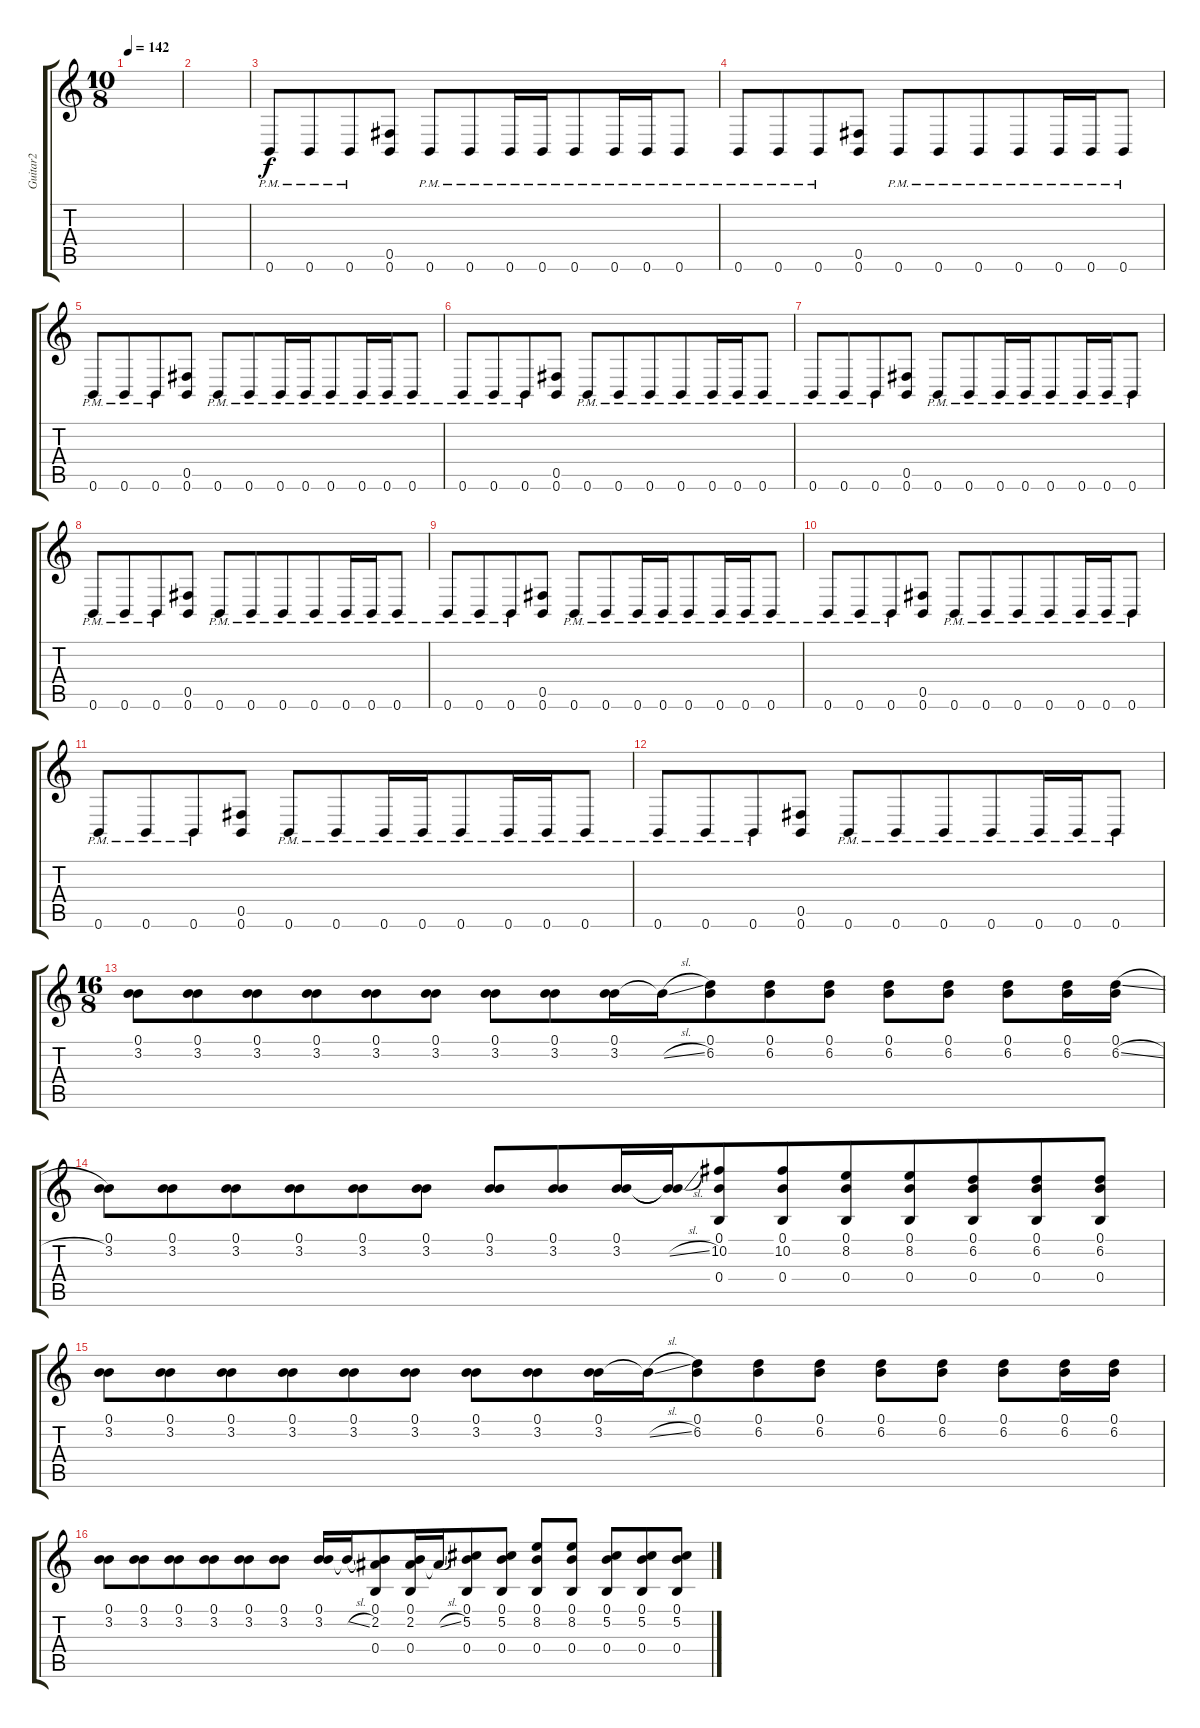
\track ("Guitar2" "Guitar2") {instrument overdrivenguitar}
\staff {score tabs}
\tuning (B3 Ab3 E3 B2 Gb2 B1) {hide}
\ts (10 8)
\tempo 142
\clef g2
\ks c
|
|
0.6{pm}.8 0.6{pm}.8 0.6{pm}.8 (0.5 0.6).8 0.6{pm}.8 0.6{pm}.8 0.6{pm}.16 0.6{pm}.16{beam merge} 0.6{pm}.8 0.6{pm}.16 0.6{pm}.16{beam merge} 0.6{pm}.8 |
0.6{pm}.8 0.6{pm}.8 0.6{pm}.8 (0.5 0.6).8 0.6{pm}.8 0.6{pm}.8 0.6{pm}.8{beam merge} 0.6{pm}.8 0.6{pm}.16 0.6{pm}.16{beam merge} 0.6{pm}.8 |
0.6{pm}.8 0.6{pm}.8 0.6{pm}.8 (0.5 0.6).8 0.6{pm}.8 0.6{pm}.8 0.6{pm}.16 0.6{pm}.16{beam merge} 0.6{pm}.8 0.6{pm}.16 0.6{pm}.16{beam merge} 0.6{pm}.8 |
0.6{pm}.8 0.6{pm}.8 0.6{pm}.8 (0.5 0.6).8 0.6{pm}.8 0.6{pm}.8 0.6{pm}.8{beam merge} 0.6{pm}.8 0.6{pm}.16 0.6{pm}.16{beam merge} 0.6{pm}.8 |
0.6{pm}.8 0.6{pm}.8 0.6{pm}.8 (0.5 0.6).8 0.6{pm}.8 0.6{pm}.8 0.6{pm}.16 0.6{pm}.16{beam merge} 0.6{pm}.8 0.6{pm}.16 0.6{pm}.16{beam merge} 0.6{pm}.8 |
0.6{pm}.8 0.6{pm}.8 0.6{pm}.8 (0.5 0.6).8 0.6{pm}.8 0.6{pm}.8 0.6{pm}.8{beam merge} 0.6{pm}.8 0.6{pm}.16 0.6{pm}.16{beam merge} 0.6{pm}.8 |
0.6{pm}.8 0.6{pm}.8 0.6{pm}.8 (0.5 0.6).8 0.6{pm}.8 0.6{pm}.8 0.6{pm}.16 0.6{pm}.16{beam merge} 0.6{pm}.8 0.6{pm}.16 0.6{pm}.16{beam merge} 0.6{pm}.8 |
0.6{pm}.8 0.6{pm}.8 0.6{pm}.8 (0.5 0.6).8 0.6{pm}.8 0.6{pm}.8 0.6{pm}.8{beam merge} 0.6{pm}.8 0.6{pm}.16 0.6{pm}.16{beam merge} 0.6{pm}.8 |
0.6{pm}.8 0.6{pm}.8 0.6{pm}.8 (0.5 0.6).8 0.6{pm}.8 0.6{pm}.8 0.6{pm}.16 0.6{pm}.16{beam merge} 0.6{pm}.8 0.6{pm}.16 0.6{pm}.16{beam merge} 0.6{pm}.8 |
0.6{pm}.8 0.6{pm}.8 0.6{pm}.8 (0.5 0.6).8 0.6{pm}.8 0.6{pm}.8 0.6{pm}.8{beam merge} 0.6{pm}.8 0.6{pm}.16 0.6{pm}.16{beam merge} 0.6{pm}.8 |
\ts (16 8)
(0.1 3.2).8{beam merge} (0.1 3.2).8{beam merge} (0.1 3.2).8 (0.1 3.2).8{beam merge} (0.1 3.2).8{beam merge} (0.1 3.2).8{beam split} (0.1 3.2).8{beam merge} (0.1 3.2).8{beam merge} (0.1 3.2).16 3.2{sl t}.16 (0.1 6.2).8{beam merge} (0.1 6.2).8{beam merge} (0.1 6.2).8 (0.1 6.2).8{beam merge} (0.1 6.2).8{beam split} (0.1 6.2).8{beam merge} (0.1 6.2).16 (0.1 6.2{sl}).16 |
(0.1 3.2).8{beam merge} (0.1 3.2).8{beam merge} (0.1 3.2).8 (0.1 3.2).8{beam merge} (0.1 3.2).8{beam merge} (0.1 3.2).8 (0.1 3.2).8{beam merge} (0.1 3.2).8{beam merge} (0.1 3.2).16 (0.1{t} 3.2{sl t}).16 (0.1 10.2 0.4).8{beam merge} (0.1 10.2 0.4).8 (0.1 8.2 0.4).8{beam merge} (0.1 8.2 0.4).8 (0.1 6.2 0.4).8{beam merge} (0.1 6.2 0.4).8 (0.1 6.2 0.4).8 |
(0.1 3.2).8{beam merge} (0.1 3.2).8{beam merge} (0.1 3.2).8 (0.1 3.2).8{beam merge} (0.1 3.2).8{beam merge} (0.1 3.2).8{beam split} (0.1 3.2).8{beam merge} (0.1 3.2).8{beam merge} (0.1 3.2).16 3.2{sl t}.16 (0.1 6.2).8{beam merge} (0.1 6.2).8{beam merge} (0.1 6.2).8 (0.1 6.2).8{beam merge} (0.1 6.2).8{beam split} (0.1 6.2).8{beam merge} (0.1 6.2).16 (0.1 6.2).16 |
(0.1 3.2).8{beam merge} (0.1 3.2).8{beam merge} (0.1 3.2).8 (0.1 3.2).8{beam merge} (0.1 3.2).8{beam merge} (0.1 3.2).8 (0.1 3.2).16 3.2{sl t}.16{beam merge} (0.1 2.2 0.4).8{beam merge} (0.1 2.2 0.4).16 2.2{sl t}.16 (0.1 5.2 0.4).8{beam merge} (0.1 5.2 0.4).8{beam split} (0.1 8.2 0.4).8{beam merge} (0.1 8.2 0.4).8{beam split} (0.1 5.2 0.4).8{beam merge} (0.1 5.2 0.4).8{beam merge} (0.1 5.2 0.4).8
